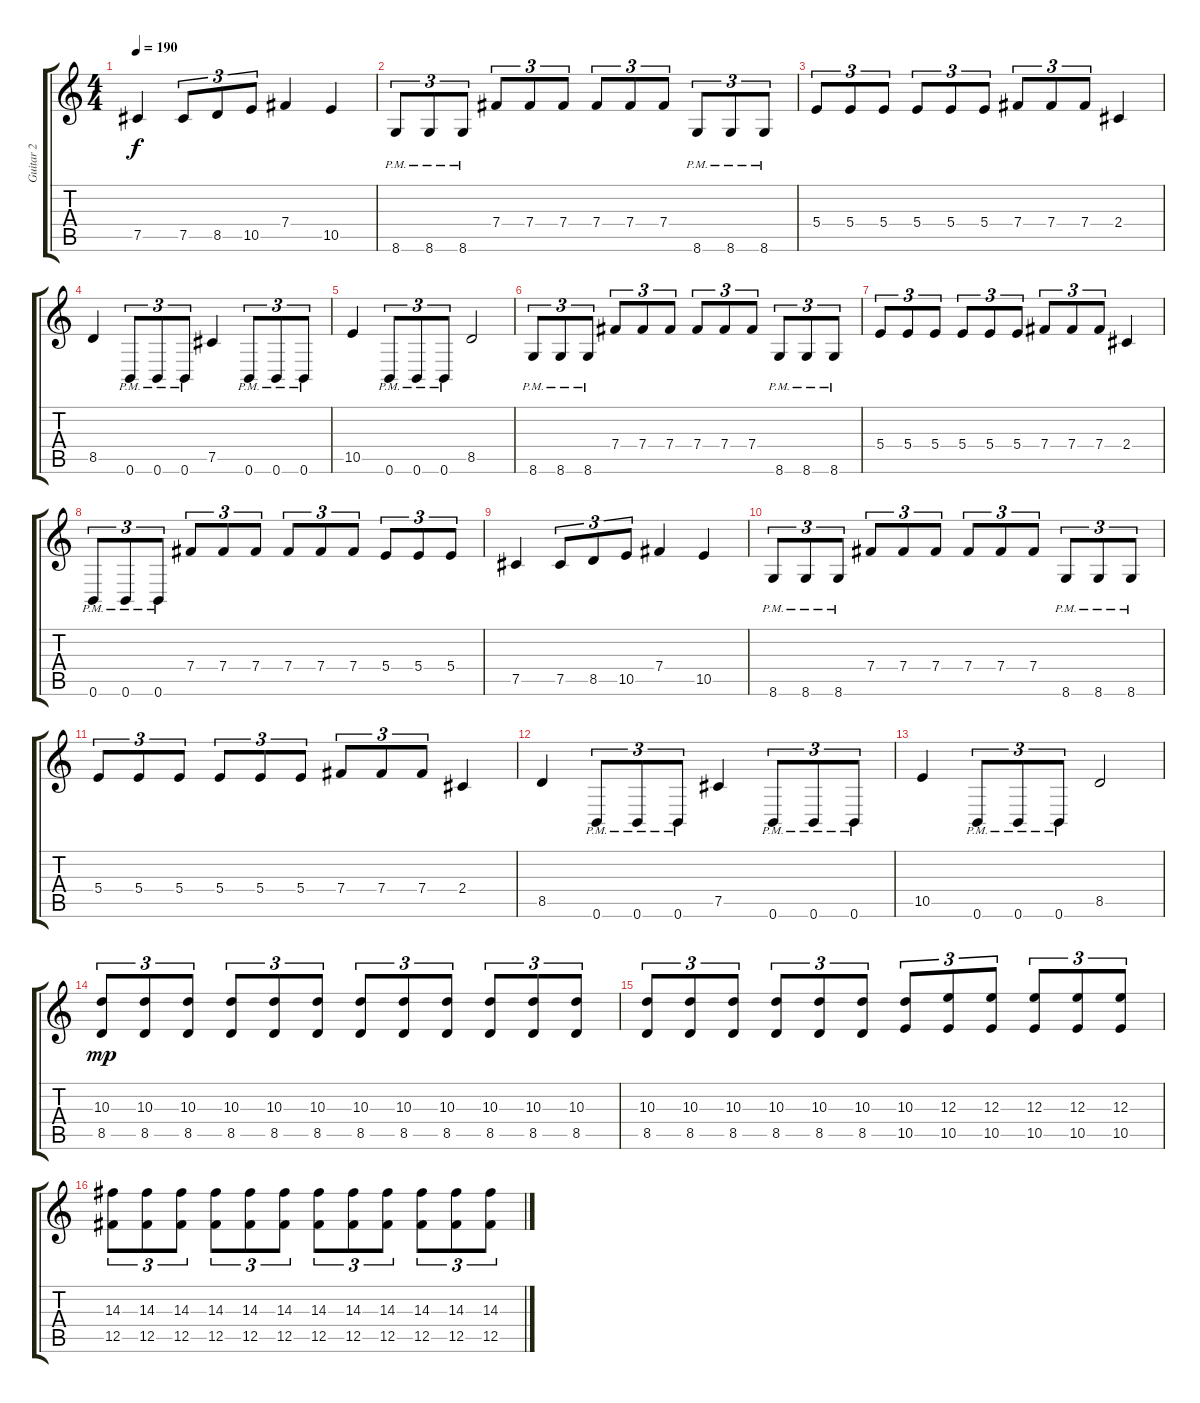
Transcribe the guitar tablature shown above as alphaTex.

\track ("Guitar 2" "Guitar 2") {instrument distortionguitar}
\staff {score tabs}
\tuning (Db4 Ab3 E3 B2 Gb2 B1) {hide}
\ts (4 4)
\tempo 190
\clef g2
\ks c
7.5.4{dy f} 7.5.8{tu (3 2)} 8.5.8{tu (3 2)} 10.5.8{tu (3 2)} 7.4.4 10.5.4 |
8.6{pm}.8{tu (3 2)} 8.6{pm}.8{tu (3 2)} 8.6{pm}.8{tu (3 2)} 7.4.8{tu (3 2)} 7.4.8{tu (3 2)} 7.4.8{tu (3 2)} 7.4.8{tu (3 2)} 7.4.8{tu (3 2)} 7.4.8{tu (3 2)} 8.6{pm}.8{tu (3 2)} 8.6{pm}.8{tu (3 2)} 8.6{pm}.8{tu (3 2)} |
5.4.8{tu (3 2)} 5.4.8{tu (3 2)} 5.4.8{tu (3 2)} 5.4.8{tu (3 2)} 5.4.8{tu (3 2)} 5.4.8{tu (3 2)} 7.4.8{tu (3 2)} 7.4.8{tu (3 2)} 7.4.8{tu (3 2)} 2.4.4 |
8.5.4 0.6{pm}.8{tu (3 2)} 0.6{pm}.8{tu (3 2)} 0.6{pm}.8{tu (3 2)} 7.5.4 0.6{pm}.8{tu (3 2)} 0.6{pm}.8{tu (3 2)} 0.6{pm}.8{tu (3 2)} |
10.5.4 0.6{pm}.8{tu (3 2)} 0.6{pm}.8{tu (3 2)} 0.6{pm}.8{tu (3 2)} 8.5.2 |
8.6{pm}.8{tu (3 2)} 8.6{pm}.8{tu (3 2)} 8.6{pm}.8{tu (3 2)} 7.4.8{tu (3 2)} 7.4.8{tu (3 2)} 7.4.8{tu (3 2)} 7.4.8{tu (3 2)} 7.4.8{tu (3 2)} 7.4.8{tu (3 2)} 8.6{pm}.8{tu (3 2)} 8.6{pm}.8{tu (3 2)} 8.6{pm}.8{tu (3 2)} |
5.4.8{tu (3 2)} 5.4.8{tu (3 2)} 5.4.8{tu (3 2)} 5.4.8{tu (3 2)} 5.4.8{tu (3 2)} 5.4.8{tu (3 2)} 7.4.8{tu (3 2)} 7.4.8{tu (3 2)} 7.4.8{tu (3 2)} 2.4.4 |
0.6{pm}.8{tu (3 2)} 0.6{pm}.8{tu (3 2)} 0.6{pm}.8{tu (3 2)} 7.4.8{tu (3 2)} 7.4.8{tu (3 2)} 7.4.8{tu (3 2)} 7.4.8{tu (3 2)} 7.4.8{tu (3 2)} 7.4.8{tu (3 2)} 5.4.8{tu (3 2)} 5.4.8{tu (3 2)} 5.4.8{tu (3 2)} |
7.5.4 7.5.8{tu (3 2)} 8.5.8{tu (3 2)} 10.5.8{tu (3 2)} 7.4.4 10.5.4 |
8.6{pm}.8{tu (3 2)} 8.6{pm}.8{tu (3 2)} 8.6{pm}.8{tu (3 2)} 7.4.8{tu (3 2)} 7.4.8{tu (3 2)} 7.4.8{tu (3 2)} 7.4.8{tu (3 2)} 7.4.8{tu (3 2)} 7.4.8{tu (3 2)} 8.6{pm}.8{tu (3 2)} 8.6{pm}.8{tu (3 2)} 8.6{pm}.8{tu (3 2)} |
5.4.8{tu (3 2)} 5.4.8{tu (3 2)} 5.4.8{tu (3 2)} 5.4.8{tu (3 2)} 5.4.8{tu (3 2)} 5.4.8{tu (3 2)} 7.4.8{tu (3 2)} 7.4.8{tu (3 2)} 7.4.8{tu (3 2)} 2.4.4 |
8.5.4 0.6{pm}.8{tu (3 2)} 0.6{pm}.8{tu (3 2)} 0.6{pm}.8{tu (3 2)} 7.5.4 0.6{pm}.8{tu (3 2)} 0.6{pm}.8{tu (3 2)} 0.6{pm}.8{tu (3 2)} |
10.5.4 0.6{pm}.8{tu (3 2)} 0.6{pm}.8{tu (3 2)} 0.6{pm}.8{tu (3 2)} 8.5.2 |
(10.3 8.5).8{tu (3 2) dy mp} (10.3 8.5).8{tu (3 2)} (10.3 8.5).8{tu (3 2)} (10.3 8.5).8{tu (3 2)} (10.3 8.5).8{tu (3 2)} (10.3 8.5).8{tu (3 2)} (10.3 8.5).8{tu (3 2)} (10.3 8.5).8{tu (3 2)} (10.3 8.5).8{tu (3 2)} (10.3 8.5).8{tu (3 2)} (10.3 8.5).8{tu (3 2)} (10.3 8.5).8{tu (3 2)} |
(10.3 8.5).8{tu (3 2)} (10.3 8.5).8{tu (3 2)} (10.3 8.5).8{tu (3 2)} (10.3 8.5).8{tu (3 2)} (10.3 8.5).8{tu (3 2)} (10.3 8.5).8{tu (3 2)} (10.3 10.5).8{tu (3 2)} (12.3 10.5).8{tu (3 2)} (12.3 10.5).8{tu (3 2)} (12.3 10.5).8{tu (3 2)} (12.3 10.5).8{tu (3 2)} (12.3 10.5).8{tu (3 2)} |
(14.3 12.5).8{tu (3 2)} (14.3 12.5).8{tu (3 2)} (14.3 12.5).8{tu (3 2)} (14.3 12.5).8{tu (3 2)} (14.3 12.5).8{tu (3 2)} (14.3 12.5).8{tu (3 2)} (14.3 12.5).8{tu (3 2)} (14.3 12.5).8{tu (3 2)} (14.3 12.5).8{tu (3 2)} (14.3 12.5).8{tu (3 2)} (14.3 12.5).8{tu (3 2)} (14.3 12.5).8{tu (3 2)}
